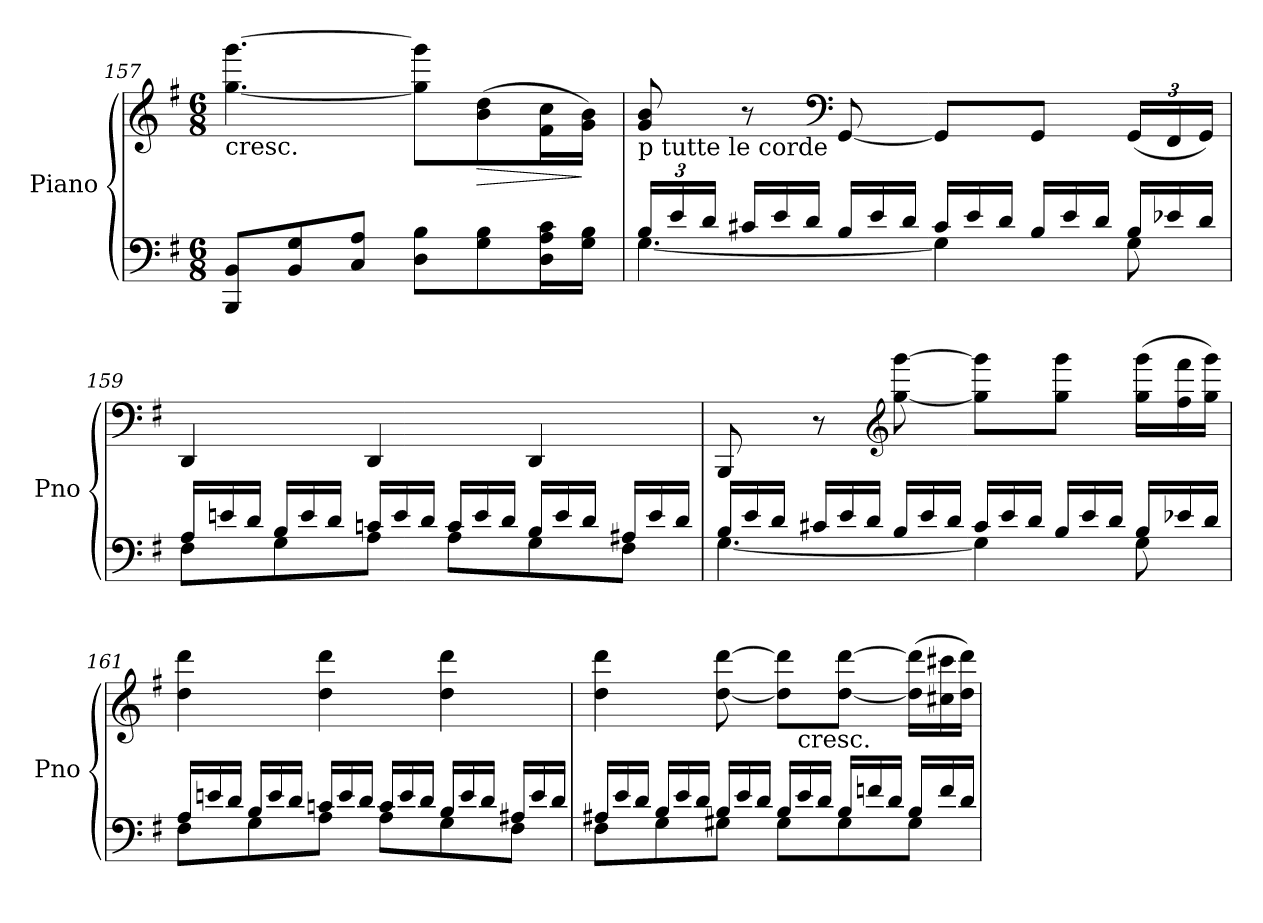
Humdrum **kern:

**kern	**kern	**dynam
*part1	*part1	*part1
*staff2	*staff1	*staff1/2
*I"Piano	*	*
*I'Pno	*	*
*clefF4	*clefG2	*
*k[f#]	*k[f#]	*
*G:	*G:	*
*M6/8	*M6/8	*
=157	=157	=157
!	!LO:TX:b:t=cresc.	!
8BBB/ 8BB/L	[4.gg\ [4.ggg\	.
8BB/ 8G/	.	.
8C/ 8A/J	.	.
8D\ 8B\L	8gg\] 8ggg\]L	.
!	!	!LO:HP:b
8G\ 8B\	(8b\ 8dd\	>
16D\ 16A\ 16c\L	16f#\ 16cc\L	.
16G\ 16B\JJ	16g\ 16b\JJ)	]
=158	=158	=158
*Xbrackettup	*	*
*^	*	*
!	!	!LO:TX:b:t=p tutte le corde	!
24B/LL	[4.G\	8g/ 8b/	.
24e/	.	.	.
24d/JJ	.	.	.
*Xtuplet	*	*	*
24c#X/LL	.	8r	.
24e/	.	.	.
24d/JJ	.	.	.
*	*	*clefF4	*
24B/LL	.	[8GG/	.
24e/	.	.	.
24d/JJ	.	.	.
24c#/LL	4G\]	8GG/L]	.
24e/	.	.	.
24d/JJ	.	.	.
24B/LL	.	8GG/J	.
24e/	.	.	.
24d/JJ	.	.	.
*	*	*Xbrackettup	*
24B/LL	8G\	(24GG/LL	.
24e-X/	.	24FF#/	.
24d/JJ	.	24GG/JJ)	.
!!LO:LB:g=z
=159	=159	=159	=159
24A/LL	8F#\L	4DD/	.
24en/	.	.	.
24d/JJ	.	.	.
24B/LL	8G\	.	.
24e/	.	.	.
24d/JJ	.	.	.
24cn/LL	8A\J	4DD/	.
24e/	.	.	.
24d/JJ	.	.	.
24c/LL	8A\L	.	.
24e/	.	.	.
24d/JJ	.	.	.
24B/LL	8G\	4DD/	.
24e/	.	.	.
24d/JJ	.	.	.
24A#X/LL	8F#\J	.	.
24e/	.	.	.
24d/JJ	.	.	.
=160	=160	=160	=160
24B/LL	[4.G\	8BBB/	.
24e/	.	.	.
24d/JJ	.	.	.
24c#X/LL	.	8r	.
24e/	.	.	.
24d/JJ	.	.	.
*	*	*clefG2	*
24B/LL	.	[8gg\ [8ggg\	.
24e/	.	.	.
24d/JJ	.	.	.
24c#/LL	4G\]	8gg\] 8ggg\]L	.
24e/	.	.	.
24d/JJ	.	.	.
24B/LL	.	8gg\ 8ggg\J	.
24e/	.	.	.
24d/JJ	.	.	.
*	*	*Xtuplet	*
24B/LL	8G\	(24gg\ 24ggg\LL	.
24e-X/	.	24ff#\ 24fff#\	.
24d/JJ	.	24gg\ 24ggg\JJ)	.
!!LO:LB:g=z
=161	=161	=161	=161
24A/LL	8F#\L	4dd\ 4ddd\	.
24en/	.	.	.
24d/JJ	.	.	.
24B/LL	8G\	.	.
24e/	.	.	.
24d/JJ	.	.	.
24cn/LL	8A\J	4dd\ 4ddd\	.
24e/	.	.	.
24d/JJ	.	.	.
24c/LL	8A\L	.	.
24e/	.	.	.
24d/JJ	.	.	.
24B/LL	8G\	4dd\ 4ddd\	.
24e/	.	.	.
24d/JJ	.	.	.
24A#X/LL	8F#\J	.	.
24e/	.	.	.
24d/JJ	.	.	.
=162	=162	=162	=162
24A#X/LL	8F#\L	4dd\ 4ddd\	.
24e/	.	.	.
24d/JJ	.	.	.
24B/LL	8G\	.	.
24e/	.	.	.
24d/JJ	.	.	.
24B/LL	8G#X\J	[8dd\ [8ddd\	.
24e/	.	.	.
24d/JJ	.	.	.
24B/LL	8G#\L	8dd\] 8ddd\]L	.
!LO:TX:a:t=cresc.	!	!	!
24e/	.	.	.
24d/JJ	.	.	.
24B/LL	8G#\	[8dd\ [8ddd\J	.
24fn/	.	.	.
24d/JJ	.	.	.
24B/LL	8G#\J	(24dd\] 24ddd\]LL	.
24f/	.	24cc#X\ 24ccc#X\	.
24d/JJ	.	24dd\ 24ddd\JJ)	.
*v	*v	*	*
=	=	=
*-	*-	*-
